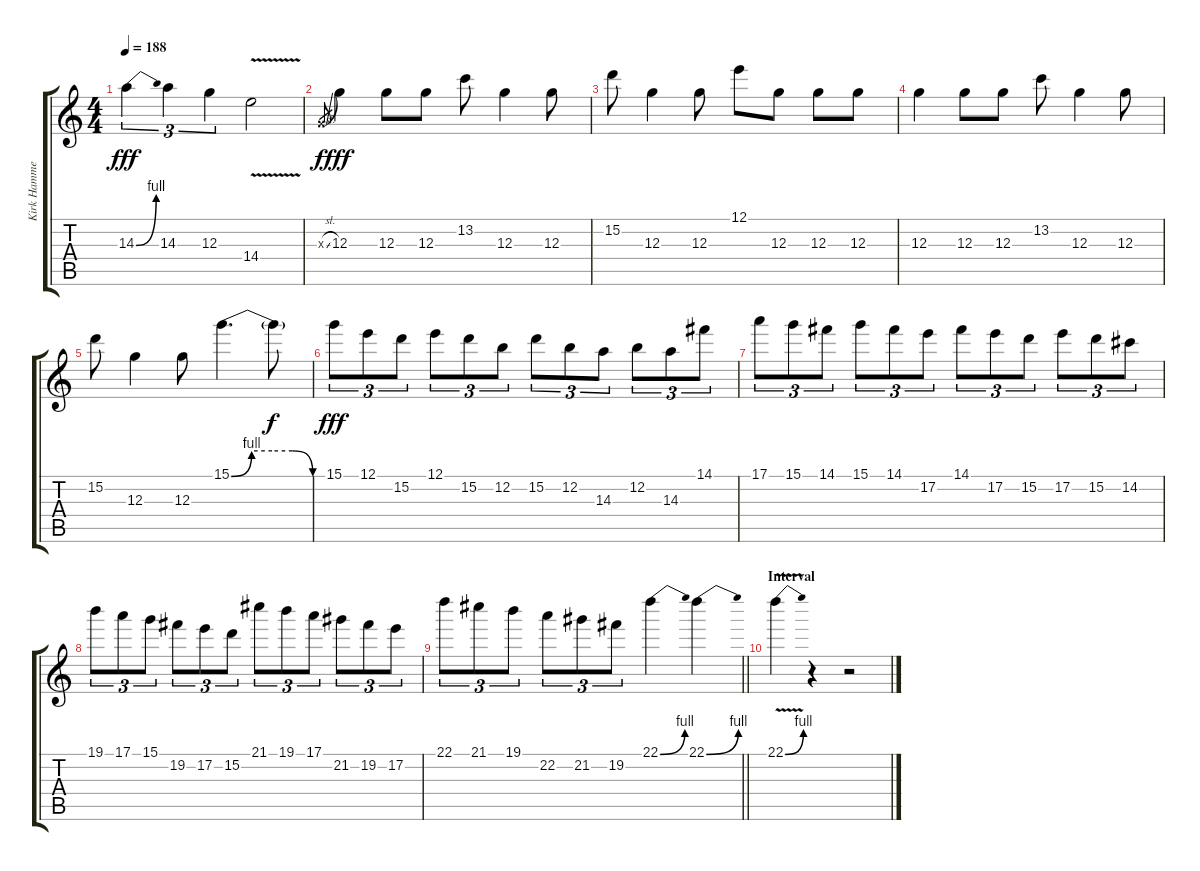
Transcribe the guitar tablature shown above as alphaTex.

\track ("Kirk Hammett Lead" "Kirk Hamme") {instrument overdrivenguitar}
\staff {score tabs}
\tuning (E4 B3 G3 D3 A2 E2) {hide}
\ts (4 4)
\tempo 188
\clef g2
\ks c
14.3{be (bend 0 0 60 4)}.4{tu (3 2) dy fff} 14.3.4{tu (3 2)} 12.3.4{tu (3 2)} 14.4{v}.2 |
0.3{sl x}.8{gr dy f} 12.3.4{dy fff} 12.3.8 12.3.8 13.2.8 12.3.4 12.3.8 |
15.2.8 12.3.4 12.3.8 12.1.8 12.3.8 12.3.8 12.3.8 |
12.3.4 12.3.8 12.3.8 13.2.8 12.3.4 12.3.8 |
15.2.8 12.3.4 12.3.8 15.1{be (custom 0 0 15 4 30 4 45 4 60 0)}.4{d} 15.1{t}.8{dy f} |
15.1.8{tu (3 2) dy fff} 12.1.8{tu (3 2)} 15.2.8{tu (3 2)} 12.1.8{tu (3 2)} 15.2.8{tu (3 2)} 12.2.8{tu (3 2)} 15.2.8{tu (3 2)} 12.2.8{tu (3 2)} 14.3.8{tu (3 2)} 12.2.8{tu (3 2)} 14.3.8{tu (3 2)} 14.1.8{tu (3 2)} |
17.1.8{tu (3 2)} 15.1.8{tu (3 2)} 14.1.8{tu (3 2)} 15.1.8{tu (3 2)} 14.1.8{tu (3 2)} 17.2.8{tu (3 2)} 14.1.8{tu (3 2)} 17.2.8{tu (3 2)} 15.2.8{tu (3 2)} 17.2.8{tu (3 2)} 15.2.8{tu (3 2)} 14.2.8{tu (3 2)} |
19.1.8{tu (3 2)} 17.1.8{tu (3 2)} 15.1.8{tu (3 2)} 19.2.8{tu (3 2)} 17.2.8{tu (3 2)} 15.2.8{tu (3 2)} 21.1.8{tu (3 2)} 19.1.8{tu (3 2)} 17.1.8{tu (3 2)} 21.2.8{tu (3 2)} 19.2.8{tu (3 2)} 17.2.8{tu (3 2)} |
\barLineRight lightlight
22.1.8{tu (3 2)} 21.1.8{tu (3 2)} 19.1.8{tu (3 2)} 22.2.8{tu (3 2)} 21.2.8{tu (3 2)} 19.2.8{tu (3 2)} 22.1{be (bend 0 0 60 4)}.4 22.1{be (bend 0 0 60 4)}.4 |
\section ("" "Interval")
22.1{be (bend 0 0 60 4) v}.4 r.4 r.2
